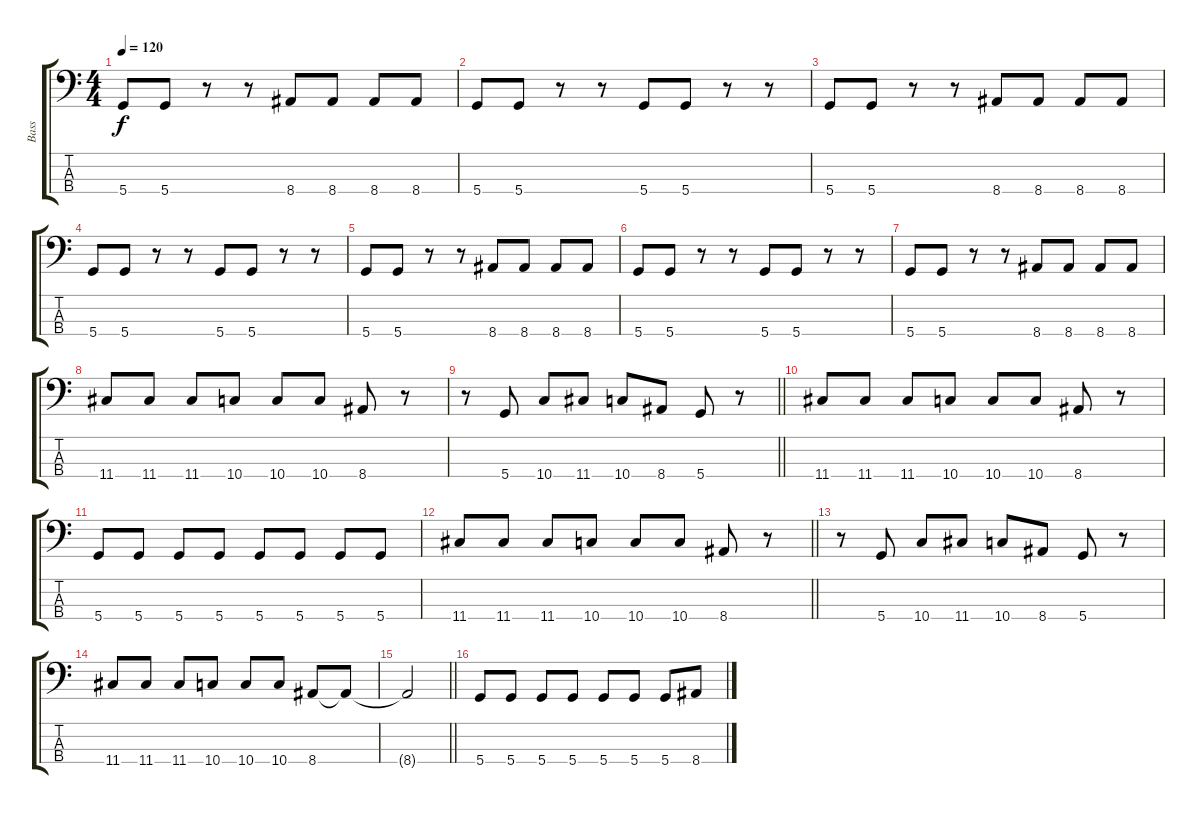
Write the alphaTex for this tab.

\track ("Bass" "Bass") {instrument electricbassfinger}
\staff {score tabs}
\tuning (G2 D2 A1 D1) {hide}
\ts (4 4)
\tempo 120
\clef f4
\ks c
5.4.8{dy f} 5.4.8 r.8 r.8 8.4.8 8.4.8 8.4.8 8.4.8 |
5.4.8 5.4.8 r.8 r.8 5.4.8 5.4.8 r.8 r.8 |
5.4.8 5.4.8 r.8 r.8 8.4.8 8.4.8 8.4.8 8.4.8 |
5.4.8 5.4.8 r.8 r.8 5.4.8 5.4.8 r.8 r.8 |
5.4.8 5.4.8 r.8 r.8 8.4.8 8.4.8 8.4.8 8.4.8 |
5.4.8 5.4.8 r.8 r.8 5.4.8 5.4.8 r.8 r.8 |
5.4.8 5.4.8 r.8 r.8 8.4.8 8.4.8 8.4.8 8.4.8 |
11.4.8 11.4.8 11.4.8 10.4.8 10.4.8 10.4.8 8.4.8 r.8 |
\barLineRight lightlight
r.8 5.4.8 10.4.8 11.4.8 10.4.8 8.4.8 5.4.8 r.8 |
11.4.8 11.4.8 11.4.8 10.4.8 10.4.8 10.4.8 8.4.8 r.8 |
5.4.8 5.4.8 5.4.8 5.4.8 5.4.8 5.4.8 5.4.8 5.4.8 |
\barLineRight lightlight
11.4.8 11.4.8 11.4.8 10.4.8 10.4.8 10.4.8 8.4.8 r.8 |
r.8 5.4.8 10.4.8 11.4.8 10.4.8 8.4.8 5.4.8 r.8 |
11.4.8 11.4.8 11.4.8 10.4.8 10.4.8 10.4.8 8.4.8 8.4{t}.8 |
\barLineRight lightlight
8.4{t}.2 |
5.4.8 5.4.8 5.4.8 5.4.8 5.4.8 5.4.8 5.4.8 8.4.8
